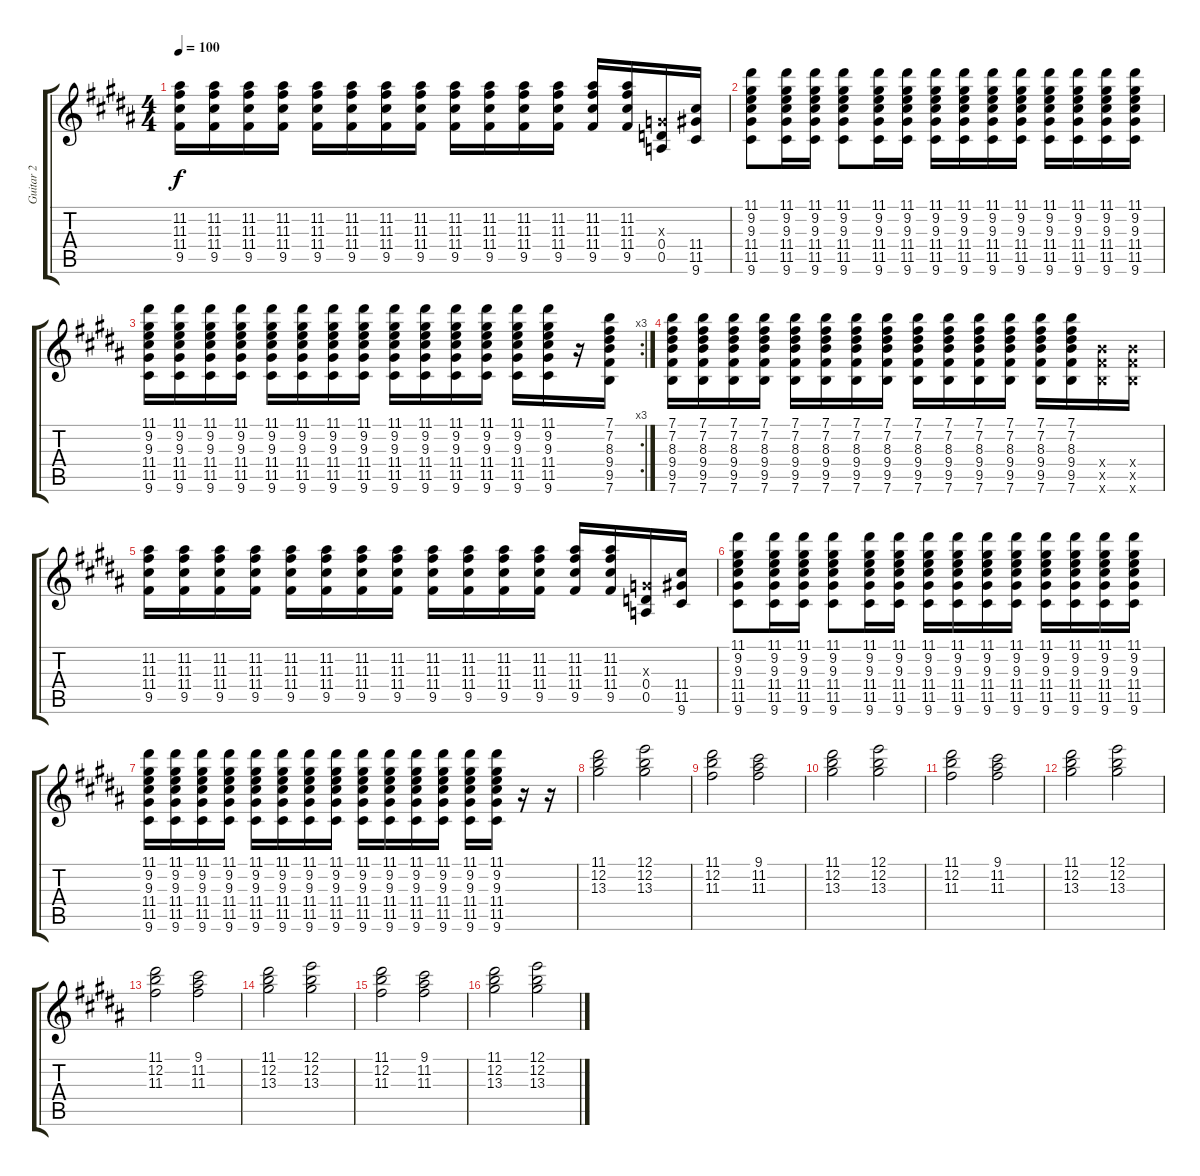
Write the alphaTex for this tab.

\track ("Guitar 2" "Guitar 2") {instrument electricguitarclean}
\staff {score tabs}
\tuning (E4 B3 G3 D3 A2 E2) {hide}
\ts (4 4)
\tempo 100
\clef g2
\ks b
(11.2 11.3 11.4 9.5).16{dy f} (11.2 11.3 11.4 9.5).16 (11.2 11.3 11.4 9.5).16 (11.2 11.3 11.4 9.5).16 (11.2 11.3 11.4 9.5).16 (11.2 11.3 11.4 9.5).16 (11.2 11.3 11.4 9.5).16 (11.2 11.3 11.4 9.5).16 (11.2 11.3 11.4 9.5).16 (11.2 11.3 11.4 9.5).16 (11.2 11.3 11.4 9.5).16 (11.2 11.3 11.4 9.5).16 (11.2 11.3 11.4 9.5).16 (11.2 11.3 11.4 9.5).16 (0.3{x} 0.4 0.5).16 (11.4 11.5 9.6).16 |
(11.1 9.2 9.3 11.4 11.5 9.6).8 (11.1 9.2 9.3 11.4 11.5 9.6).16 (11.1 9.2 9.3 11.4 11.5 9.6).16 (11.1 9.2 9.3 11.4 11.5 9.6).8 (11.1 9.2 9.3 11.4 11.5 9.6).16 (11.1 9.2 9.3 11.4 11.5 9.6).16 (11.1 9.2 9.3 11.4 11.5 9.6).16 (11.1 9.2 9.3 11.4 11.5 9.6).16 (11.1 9.2 9.3 11.4 11.5 9.6).16 (11.1 9.2 9.3 11.4 11.5 9.6).16 (11.1 9.2 9.3 11.4 11.5 9.6).16 (11.1 9.2 9.3 11.4 11.5 9.6).16 (11.1 9.2 9.3 11.4 11.5 9.6).16 (11.1 9.2 9.3 11.4 11.5 9.6).16 |
\rc 3
(11.1 9.2 9.3 11.4 11.5 9.6).16 (11.1 9.2 9.3 11.4 11.5 9.6).16 (11.1 9.2 9.3 11.4 11.5 9.6).16 (11.1 9.2 9.3 11.4 11.5 9.6).16 (11.1 9.2 9.3 11.4 11.5 9.6).16 (11.1 9.2 9.3 11.4 11.5 9.6).16 (11.1 9.2 9.3 11.4 11.5 9.6).16 (11.1 9.2 9.3 11.4 11.5 9.6).16 (11.1 9.2 9.3 11.4 11.5 9.6).16 (11.1 9.2 9.3 11.4 11.5 9.6).16 (11.1 9.2 9.3 11.4 11.5 9.6).16 (11.1 9.2 9.3 11.4 11.5 9.6).16 (11.1 9.2 9.3 11.4 11.5 9.6).16 (11.1 9.2 9.3 11.4 11.5 9.6).16 r.16 (7.1 7.2 8.3 9.4 9.5 7.6).16 |
(7.1 7.2 8.3 9.4 9.5 7.6).16 (7.1 7.2 8.3 9.4 9.5 7.6).16 (7.1 7.2 8.3 9.4 9.5 7.6).16 (7.1 7.2 8.3 9.4 9.5 7.6).16 (7.1 7.2 8.3 9.4 9.5 7.6).16 (7.1 7.2 8.3 9.4 9.5 7.6).16 (7.1 7.2 8.3 9.4 9.5 7.6).16 (7.1 7.2 8.3 9.4 9.5 7.6).16 (7.1 7.2 8.3 9.4 9.5 7.6).16 (7.1 7.2 8.3 9.4 9.5 7.6).16 (7.1 7.2 8.3 9.4 9.5 7.6).16 (7.1 7.2 8.3 9.4 9.5 7.6).16 (7.1 7.2 8.3 9.4 9.5 7.6).16 (7.1 7.2 8.3 9.4 9.5 7.6).16 (9.4{x} 9.5{x} 7.6{x}).16 (9.4{x} 9.5{x} 7.6{x}).16 |
(11.2 11.3 11.4 9.5).16 (11.2 11.3 11.4 9.5).16 (11.2 11.3 11.4 9.5).16 (11.2 11.3 11.4 9.5).16 (11.2 11.3 11.4 9.5).16 (11.2 11.3 11.4 9.5).16 (11.2 11.3 11.4 9.5).16 (11.2 11.3 11.4 9.5).16 (11.2 11.3 11.4 9.5).16 (11.2 11.3 11.4 9.5).16 (11.2 11.3 11.4 9.5).16 (11.2 11.3 11.4 9.5).16 (11.2 11.3 11.4 9.5).16 (11.2 11.3 11.4 9.5).16 (0.3{x} 0.4 0.5).16 (11.4 11.5 9.6).16 |
(11.1 9.2 9.3 11.4 11.5 9.6).8 (11.1 9.2 9.3 11.4 11.5 9.6).16 (11.1 9.2 9.3 11.4 11.5 9.6).16 (11.1 9.2 9.3 11.4 11.5 9.6).8 (11.1 9.2 9.3 11.4 11.5 9.6).16 (11.1 9.2 9.3 11.4 11.5 9.6).16 (11.1 9.2 9.3 11.4 11.5 9.6).16 (11.1 9.2 9.3 11.4 11.5 9.6).16 (11.1 9.2 9.3 11.4 11.5 9.6).16 (11.1 9.2 9.3 11.4 11.5 9.6).16 (11.1 9.2 9.3 11.4 11.5 9.6).16 (11.1 9.2 9.3 11.4 11.5 9.6).16 (11.1 9.2 9.3 11.4 11.5 9.6).16 (11.1 9.2 9.3 11.4 11.5 9.6).16 |
(11.1 9.2 9.3 11.4 11.5 9.6).16 (11.1 9.2 9.3 11.4 11.5 9.6).16 (11.1 9.2 9.3 11.4 11.5 9.6).16 (11.1 9.2 9.3 11.4 11.5 9.6).16 (11.1 9.2 9.3 11.4 11.5 9.6).16 (11.1 9.2 9.3 11.4 11.5 9.6).16 (11.1 9.2 9.3 11.4 11.5 9.6).16 (11.1 9.2 9.3 11.4 11.5 9.6).16 (11.1 9.2 9.3 11.4 11.5 9.6).16 (11.1 9.2 9.3 11.4 11.5 9.6).16 (11.1 9.2 9.3 11.4 11.5 9.6).16 (11.1 9.2 9.3 11.4 11.5 9.6).16 (11.1 9.2 9.3 11.4 11.5 9.6).16 (11.1 9.2 9.3 11.4 11.5 9.6).16 r.16 r.16 |
(11.1 12.2 13.3).2 (12.1 12.2 13.3).2 |
(11.1 12.2 11.3).2 (9.1 11.2 11.3).2 |
(11.1 12.2 13.3).2 (12.1 12.2 13.3).2 |
(11.1 12.2 11.3).2 (9.1 11.2 11.3).2 |
(11.1 12.2 13.3).2 (12.1 12.2 13.3).2 |
(11.1 12.2 11.3).2 (9.1 11.2 11.3).2 |
(11.1 12.2 13.3).2 (12.1 12.2 13.3).2 |
(11.1 12.2 11.3).2 (9.1 11.2 11.3).2 |
(11.1 12.2 13.3).2 (12.1 12.2 13.3).2
